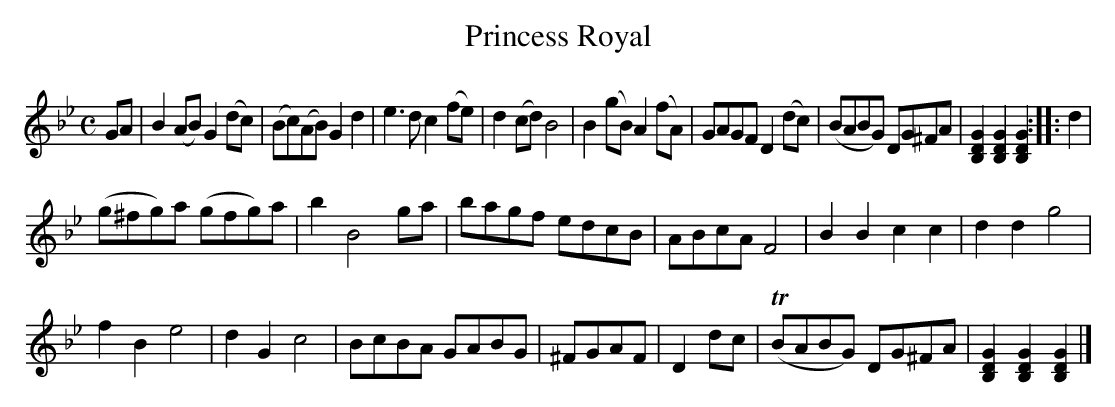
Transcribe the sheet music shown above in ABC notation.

X:1
T:Princess Royal
L:1/4
M:C
K:Gm
G/A/|B (A/B/) G (d/c/)|(B/c/)(A/B/) Gd|e>d c(f/e/)|d(c/d/) B2|B(g/B/) A(f/A/)|G/A/G/F/ D (d/c/)|(B/A/B/G/) D/G/^F/A/|[B,DG][B,DG][B,DG]::d|
(g/^f/g/)a/ (g/f/g/)a/|bB2g/a/|b/a/g/f/ e/d/c/B/|A/B/c/A/ F2|BBcc|ddg2|
fBe2|dGc2|B/c/B/A/ G/A/B/G/|^F/G/A/F/|Dd/c/|(TB/A/B/G/) D/G/^F/A/|[B,DG][B,DG][B,DG]|]
